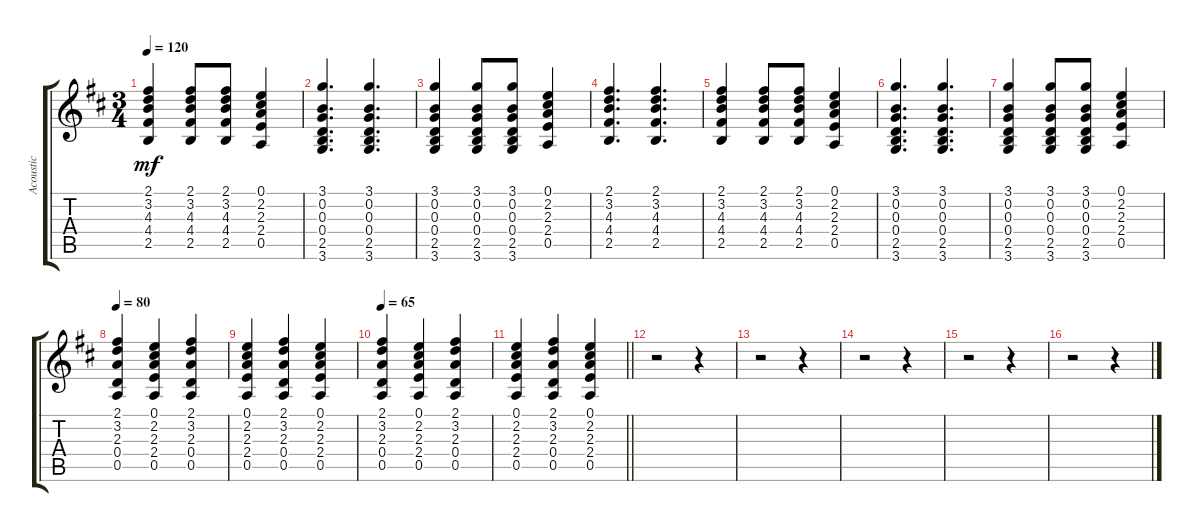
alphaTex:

\track ("Acoustic" "Acoustic") {instrument acousticguitarsteel}
\staff {score tabs}
\tuning (E4 B3 G3 D3 A2 E2) {hide}
\ts (3 4)
\tempo 120
\clef g2
\ks d
(2.1 3.2 4.3 4.4 2.5).4{dy mf} (2.1 3.2 4.3 4.4 2.5).8 (2.1 3.2 4.3 4.4 2.5).8 (0.1 2.2 2.3 2.4 0.5).4 |
(3.1 0.2 0.3 0.4 2.5 3.6).4{d} (3.1 0.2 0.3 0.4 2.5 3.6).4{d} |
(3.1 0.2 0.3 0.4 2.5 3.6).4 (3.1 0.2 0.3 0.4 2.5 3.6).8 (3.1 0.2 0.3 0.4 2.5 3.6).8 (0.1 2.2 2.3 2.4 0.5).4 |
(2.1 3.2 4.3 4.4 2.5).4{d} (2.1 3.2 4.3 4.4 2.5).4{d} |
(2.1 3.2 4.3 4.4 2.5).4 (2.1 3.2 4.3 4.4 2.5).8 (2.1 3.2 4.3 4.4 2.5).8 (0.1 2.2 2.3 2.4 0.5).4 |
(3.1 0.2 0.3 0.4 2.5 3.6).4{d} (3.1 0.2 0.3 0.4 2.5 3.6).4{d} |
(3.1 0.2 0.3 0.4 2.5 3.6).4 (3.1 0.2 0.3 0.4 2.5 3.6).8 (3.1 0.2 0.3 0.4 2.5 3.6).8 (0.1 2.2 2.3 2.4 0.5).4 |
\tempo 80
(2.1 3.2 2.3 0.4 0.5).4 (0.1 2.2 2.3 2.4 0.5).4 (2.1 3.2 2.3 0.4 0.5).4 |
(0.1 2.2 2.3 2.4 0.5).4 (2.1 3.2 2.3 0.4 0.5).4 (0.1 2.2 2.3 2.4 0.5).4 |
\tempo 65
(2.1 3.2 2.3 0.4 0.5).4 (0.1 2.2 2.3 2.4 0.5).4 (2.1 3.2 2.3 0.4 0.5).4 |
\barLineRight lightlight
(0.1 2.2 2.3 2.4 0.5).4 (2.1 3.2 2.3 0.4 0.5).4 (0.1 2.2 2.3 2.4 0.5).4 |
r.2 r.4 |
r.2 r.4 |
r.2 r.4 |
r.2 r.4 |
r.2 r.4
